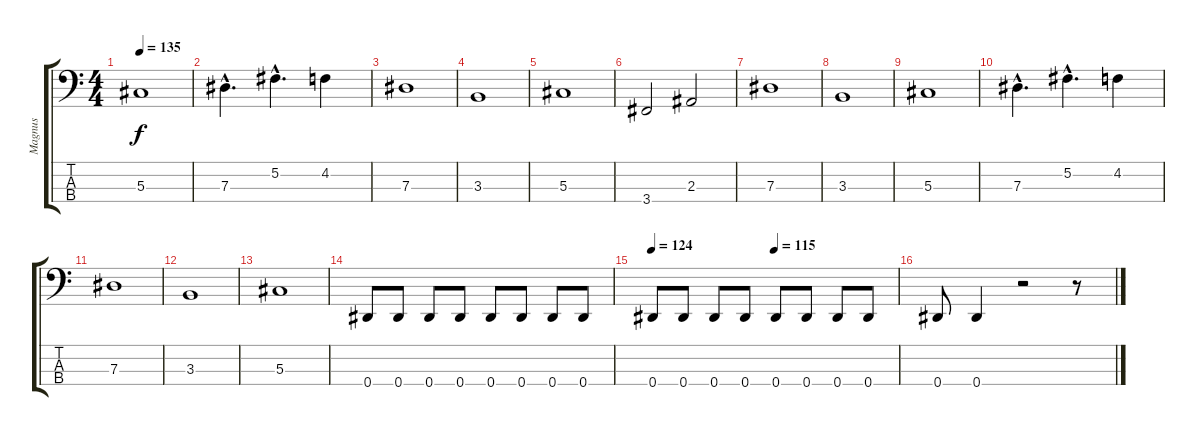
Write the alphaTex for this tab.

\track ("Magnus" "Magnus") {instrument electricbasspick}
\staff {score tabs}
\tuning (Gb2 Db2 Ab1 Eb1) {hide}
\ts (4 4)
\tempo 135
\clef f4
\ks c
5.3.1{dy f} |
7.3{hac}.4{d} 5.2{hac}.4{d} 4.2.4 |
7.3.1 |
3.3.1 |
5.3.1 |
3.4.2 2.3.2 |
7.3.1 |
3.3.1 |
5.3.1 |
7.3{hac}.4{d} 5.2{hac}.4{d} 4.2.4 |
7.3.1 |
3.3.1 |
5.3.1 |
0.4.8 0.4.8 0.4.8 0.4.8 0.4.8 0.4.8 0.4.8 0.4.8 |
\tempo 124
\tempo (115 0.5)
0.4.8 0.4.8 0.4.8 0.4.8 0.4.8 0.4.8 0.4.8 0.4.8 |
0.4.8 0.4.4 r.2 r.8
